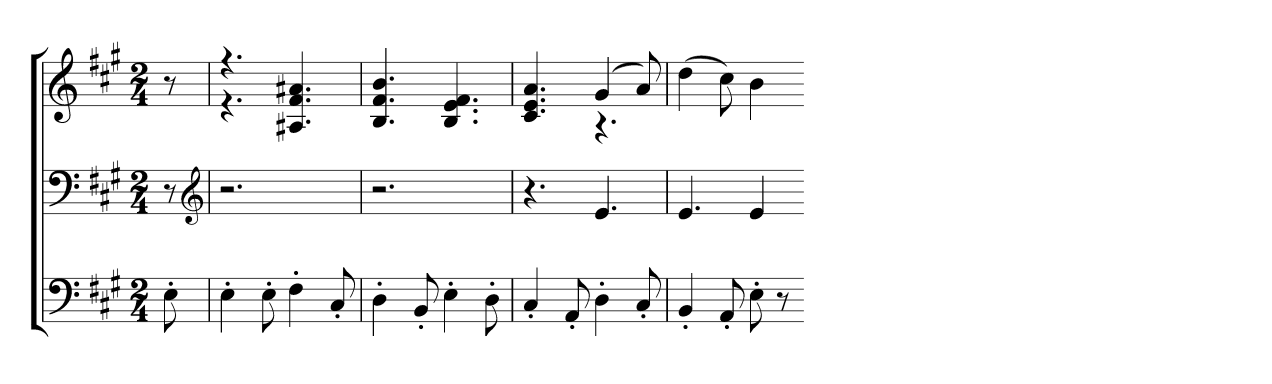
**kern	**kern	**kern
*part3	*part2	*part1
*staff3	*staff2	*staff1
*clefF4	*clefF4	*clefG2
*k[f#c#g#]	*k[f#c#g#]	*k[f#c#g#]
*A:	*A:	*A:
*M2/4	*M2/4	*M2/4
=	=	=
8E'	8r	8r
*	*clefG2	*
=	=	=
*	*	*^
4E'	2.r	4.r	4.r
8E'	.	.	.
4F#'	.	4.A#X 4.f# 4.a#X	4.ryy
8C#'	.	.	.
*	*	*v	*v
=	=	=
4D'	2.r	4.B 4.f# 4.b
8BB'	.	.
4E'	.	4.B 4.e 4.f#
8D'	.	.
=	=	=
*	*	*^
4C#'	4.r	4.c# 4.e 4.a	4.ryy
8AA'	.	.	.
4D'	4.e	(4g#	4.r
8C#'	.	8a)	.
*	*	*v	*v
=	=	=
4BB'	4.e	(4dd
8AA'	.	8cc#)
8E'	4e	4b
8r	.	.
=-	=-	=-
*-	*-	*-
